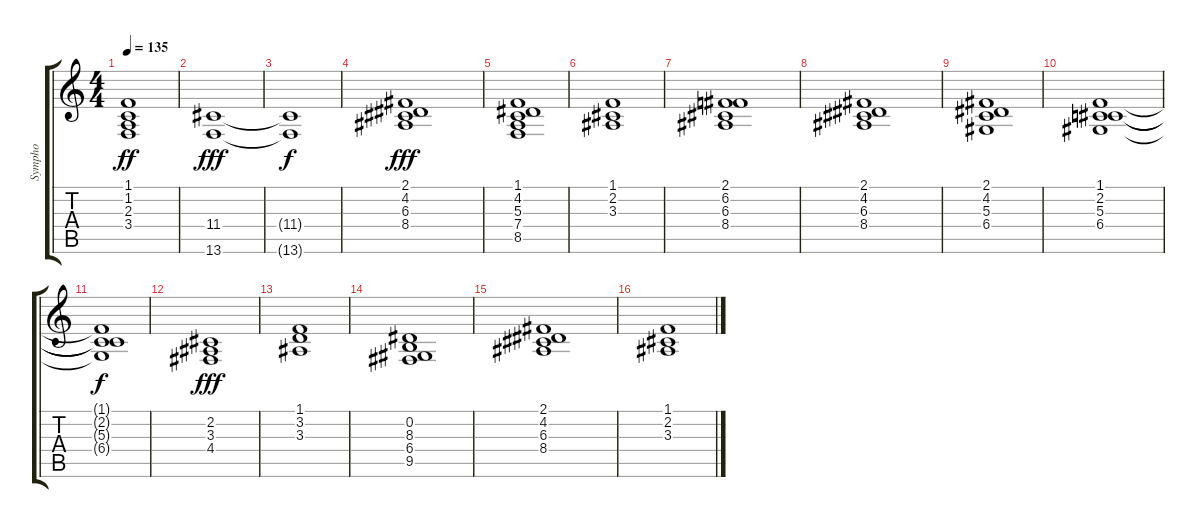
\track ("Sympho" "Sympho") {instrument stringensemble1}
\staff {score tabs}
\tuning (E4 B3 G3 D3 A2 E2) {hide}
\ts (4 4)
\tempo 135
\clef g2
\ks c
(1.1 1.2 2.3 3.4).1{dy ff} |
(11.4 13.6).1{dy fff} |
(11.4{t} 13.6{t}).1{dy f} |
(2.1 4.2 6.3 8.4).1{dy fff} |
(1.1 4.2 5.3 7.4 8.5).1 |
(1.1 2.2 3.3).1 |
(2.1 6.2 6.3 8.4).1 |
(2.1 4.2 6.3 8.4).1 |
(2.1 4.2 5.3 6.4).1 |
(1.1 2.2 5.3 6.4).1 |
(1.1{t} 2.2{t} 5.3{t} 6.4{t}).1{dy f} |
(2.2 3.3 4.4).1{dy fff} |
(1.1 3.2 3.3).1 |
(0.2 8.3 6.4 9.5).1 |
(2.1 4.2 6.3 8.4).1 |
(1.1 2.2 3.3).1
